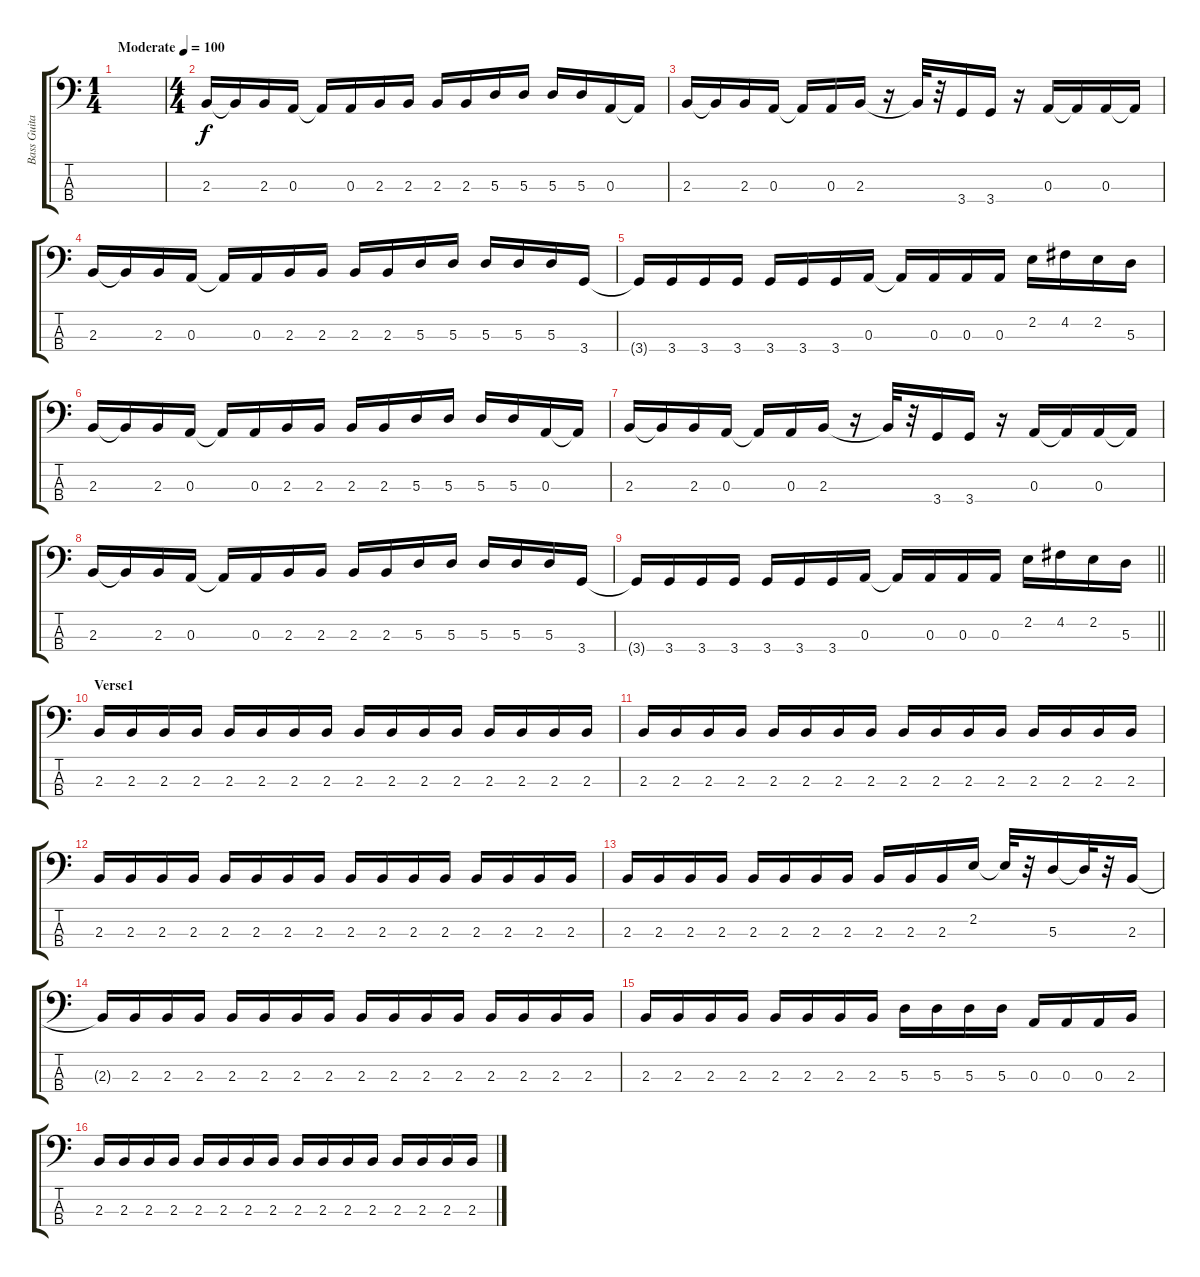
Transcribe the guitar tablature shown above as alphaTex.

\track ("Bass Guitar" "Bass Guita") {instrument electricbassfinger}
\staff {score tabs}
\tuning (G2 D2 A1 E1) {hide}
\ts (1 4)
\tempo (100 "Moderate")
\clef f4
\ks c
|
\ts (4 4)
2.3.16 2.3{t}.16 2.3.16 0.3.16 0.3{t}.16 0.3.16 2.3.16 2.3.16 2.3.16 2.3.16 5.3.16 5.3.16 5.3.16 5.3.16 0.3.16 0.3{t}.16 |
2.3.16 2.3{t}.16 2.3.16 0.3.16 0.3{t}.16 0.3.16 2.3.16 r.16 2.3{t}.32 r.32 3.4.16 3.4.16 r.16 0.3.16 0.3{t}.16 0.3.16 0.3{t}.16 |
2.3.16 2.3{t}.16 2.3.16 0.3.16 0.3{t}.16 0.3.16 2.3.16 2.3.16 2.3.16 2.3.16 5.3.16 5.3.16 5.3.16 5.3.16 5.3.16 3.4.16 |
3.4{t}.16 3.4.16 3.4.16 3.4.16 3.4.16 3.4.16 3.4.16 0.3.16 0.3{t}.16 0.3.16 0.3.16 0.3.16 2.2.16 4.2.16 2.2.16 5.3.16 |
2.3.16 2.3{t}.16 2.3.16 0.3.16 0.3{t}.16 0.3.16 2.3.16 2.3.16 2.3.16 2.3.16 5.3.16 5.3.16 5.3.16 5.3.16 0.3.16 0.3{t}.16 |
2.3.16 2.3{t}.16 2.3.16 0.3.16 0.3{t}.16 0.3.16 2.3.16 r.16 2.3{t}.32 r.32 3.4.16 3.4.16 r.16 0.3.16 0.3{t}.16 0.3.16 0.3{t}.16 |
2.3.16 2.3{t}.16 2.3.16 0.3.16 0.3{t}.16 0.3.16 2.3.16 2.3.16 2.3.16 2.3.16 5.3.16 5.3.16 5.3.16 5.3.16 5.3.16 3.4.16 |
\barLineRight lightlight
3.4{t}.16 3.4.16 3.4.16 3.4.16 3.4.16 3.4.16 3.4.16 0.3.16 0.3{t}.16 0.3.16 0.3.16 0.3.16 2.2.16 4.2.16 2.2.16 5.3.16 |
\section ("" "Verse1")
2.3.16 2.3.16 2.3.16 2.3.16 2.3.16 2.3.16 2.3.16 2.3.16 2.3.16 2.3.16 2.3.16 2.3.16 2.3.16 2.3.16 2.3.16 2.3.16 |
2.3.16 2.3.16 2.3.16 2.3.16 2.3.16 2.3.16 2.3.16 2.3.16 2.3.16 2.3.16 2.3.16 2.3.16 2.3.16 2.3.16 2.3.16 2.3.16 |
2.3.16 2.3.16 2.3.16 2.3.16 2.3.16 2.3.16 2.3.16 2.3.16 2.3.16 2.3.16 2.3.16 2.3.16 2.3.16 2.3.16 2.3.16 2.3.16 |
2.3.16 2.3.16 2.3.16 2.3.16 2.3.16 2.3.16 2.3.16 2.3.16 2.3.16 2.3.16 2.3.16 2.2.16 2.2{t}.32 r.32 5.3.16 5.3{t}.32 r.32 2.3.16 |
2.3{t}.16 2.3.16 2.3.16 2.3.16 2.3.16 2.3.16 2.3.16 2.3.16 2.3.16 2.3.16 2.3.16 2.3.16 2.3.16 2.3.16 2.3.16 2.3.16 |
2.3.16 2.3.16 2.3.16 2.3.16 2.3.16 2.3.16 2.3.16 2.3.16 5.3.16 5.3.16 5.3.16 5.3.16 0.3.16 0.3.16 0.3.16 2.3.16 |
2.3.16 2.3.16 2.3.16 2.3.16 2.3.16 2.3.16 2.3.16 2.3.16 2.3.16 2.3.16 2.3.16 2.3.16 2.3.16 2.3.16 2.3.16 2.3.16
